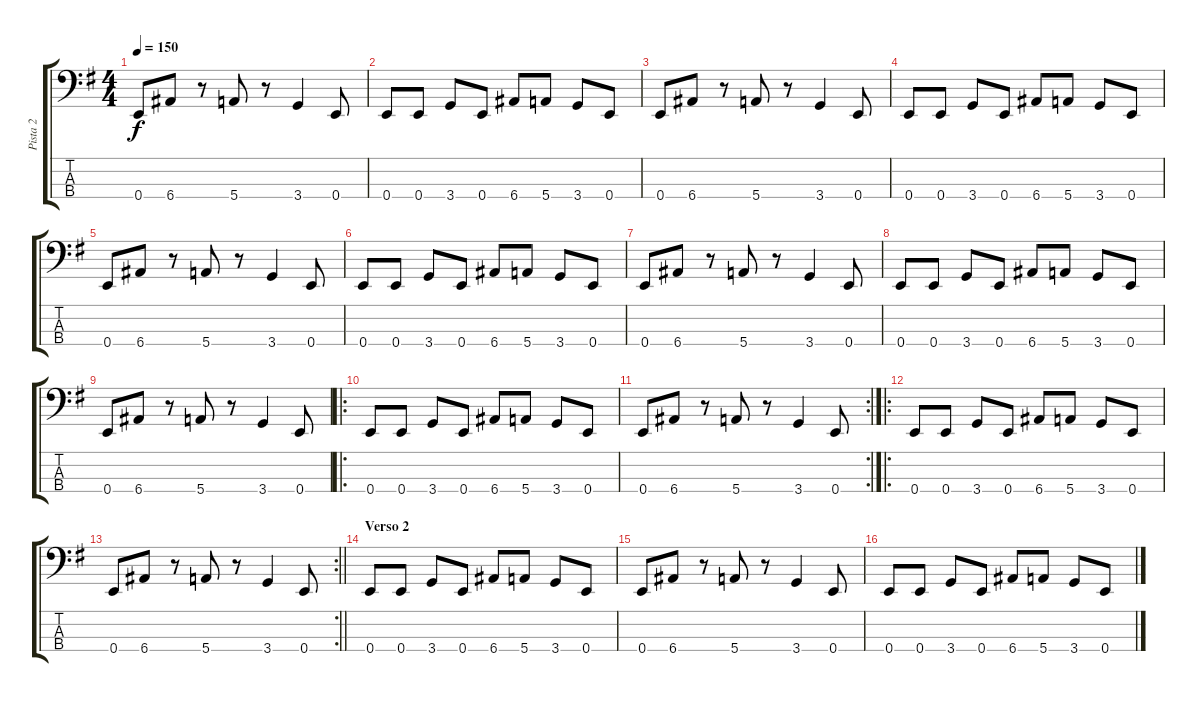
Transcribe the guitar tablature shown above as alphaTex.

\track ("Pista 2" "Pista 2") {instrument electricbasspick}
\staff {score tabs}
\tuning (G2 D2 A1 E1) {hide}
\ts (4 4)
\tempo 150
\clef f4
\ks g
0.4.8{dy f} 6.4.8 r.8 5.4.8 r.8 3.4.4 0.4.8 |
0.4.8 0.4.8 3.4.8 0.4.8 6.4.8 5.4.8 3.4.8 0.4.8 |
0.4.8 6.4.8 r.8 5.4.8 r.8 3.4.4 0.4.8 |
0.4.8 0.4.8 3.4.8 0.4.8 6.4.8 5.4.8 3.4.8 0.4.8 |
0.4.8 6.4.8 r.8 5.4.8 r.8 3.4.4 0.4.8 |
0.4.8 0.4.8 3.4.8 0.4.8 6.4.8 5.4.8 3.4.8 0.4.8 |
0.4.8 6.4.8 r.8 5.4.8 r.8 3.4.4 0.4.8 |
0.4.8 0.4.8 3.4.8 0.4.8 6.4.8 5.4.8 3.4.8 0.4.8 |
0.4.8 6.4.8 r.8 5.4.8 r.8 3.4.4 0.4.8 |
\ro
0.4.8 0.4.8 3.4.8 0.4.8 6.4.8 5.4.8 3.4.8 0.4.8 |
\rc 2
0.4.8 6.4.8 r.8 5.4.8 r.8 3.4.4 0.4.8 |
\ro
0.4.8 0.4.8 3.4.8 0.4.8 6.4.8 5.4.8 3.4.8 0.4.8 |
\rc 2
\barLineRight lightlight
0.4.8 6.4.8 r.8 5.4.8 r.8 3.4.4 0.4.8 |
\section ("" "Verso 2")
0.4.8 0.4.8 3.4.8 0.4.8 6.4.8 5.4.8 3.4.8 0.4.8 |
0.4.8 6.4.8 r.8 5.4.8 r.8 3.4.4 0.4.8 |
0.4.8 0.4.8 3.4.8 0.4.8 6.4.8 5.4.8 3.4.8 0.4.8
